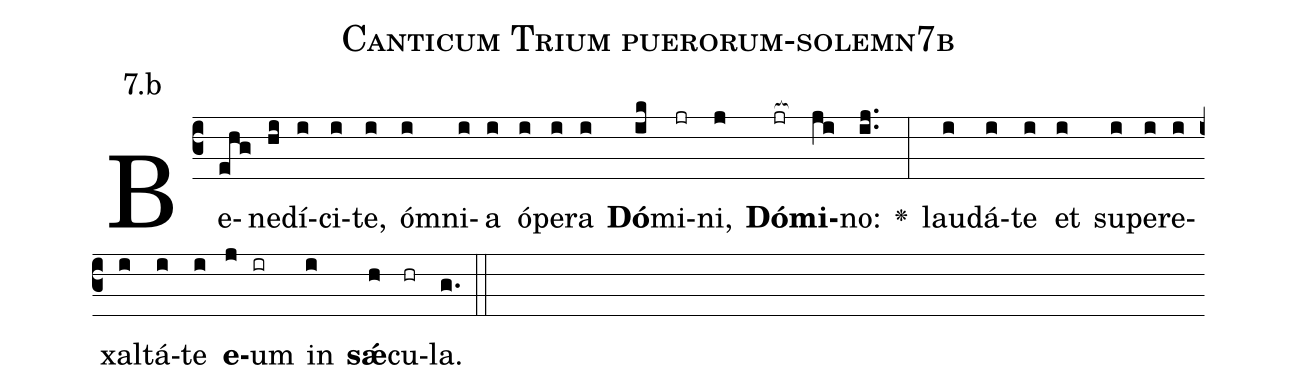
name: Canticum Trium puerorum-solemn7b;
annotation: 7.b;
%%
(c3)Be(ehg)ne(hi)dí(i)ci(i)te,(i) óm(i)ni(i)a(i) ó(i)pe(i)ra(i) <b>Dó</b>(ik)mi(jr)ni,(j) <b>Dó</b>(jr[ocb:1{])<b>mi</b>(ji[ocb:0}])no:(ij..) <v>\greheightstar</v>(:) lau(i)dá(i)te(i) et(i) su(i)pe(i)re(i)xal(i)tá(i)te(i) <b>e</b>(j)um(ir) in(i) <b>sǽ</b>(h)cu(hr)la.(g.) (::)


%E(i) u(i) o(j) u(i) a(h) e.(g.) (::)
